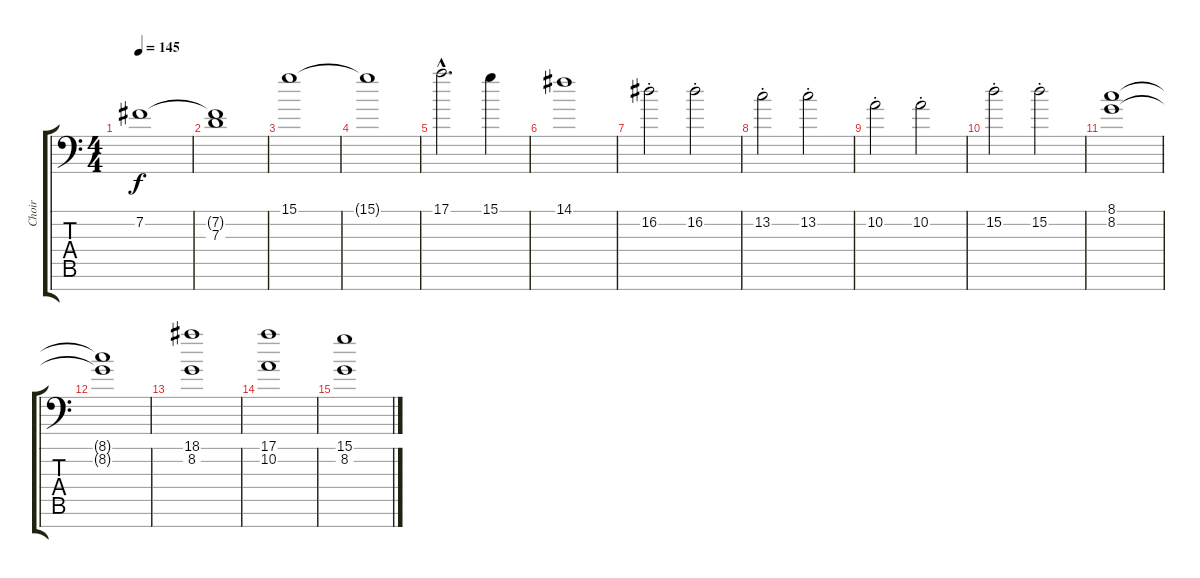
\track ("Choir" "Choir") {instrument choiraahs}
\staff {score tabs}
\tuning (E4 B3 G3 D3 A2 E2 C-1) {hide}
\ts (4 4)
\tempo 145
\clef f4
\ks c
7.2.1{dy f} |
(7.2{t} 7.3).1 |
15.1.1 |
15.1{t}.1 |
17.1{hac}.2{d} 15.1.4 |
14.1.1 |
16.2{st}.2 16.2{st}.2 |
13.2{st}.2 13.2{st}.2 |
10.2{st}.2 10.2{st}.2 |
15.2{st}.2 15.2{st}.2 |
(8.1 8.2).1 |
(8.1{t} 8.2{t}).1 |
(18.1 8.2).1 |
(17.1 10.2).1 |
(15.1 8.2).1
